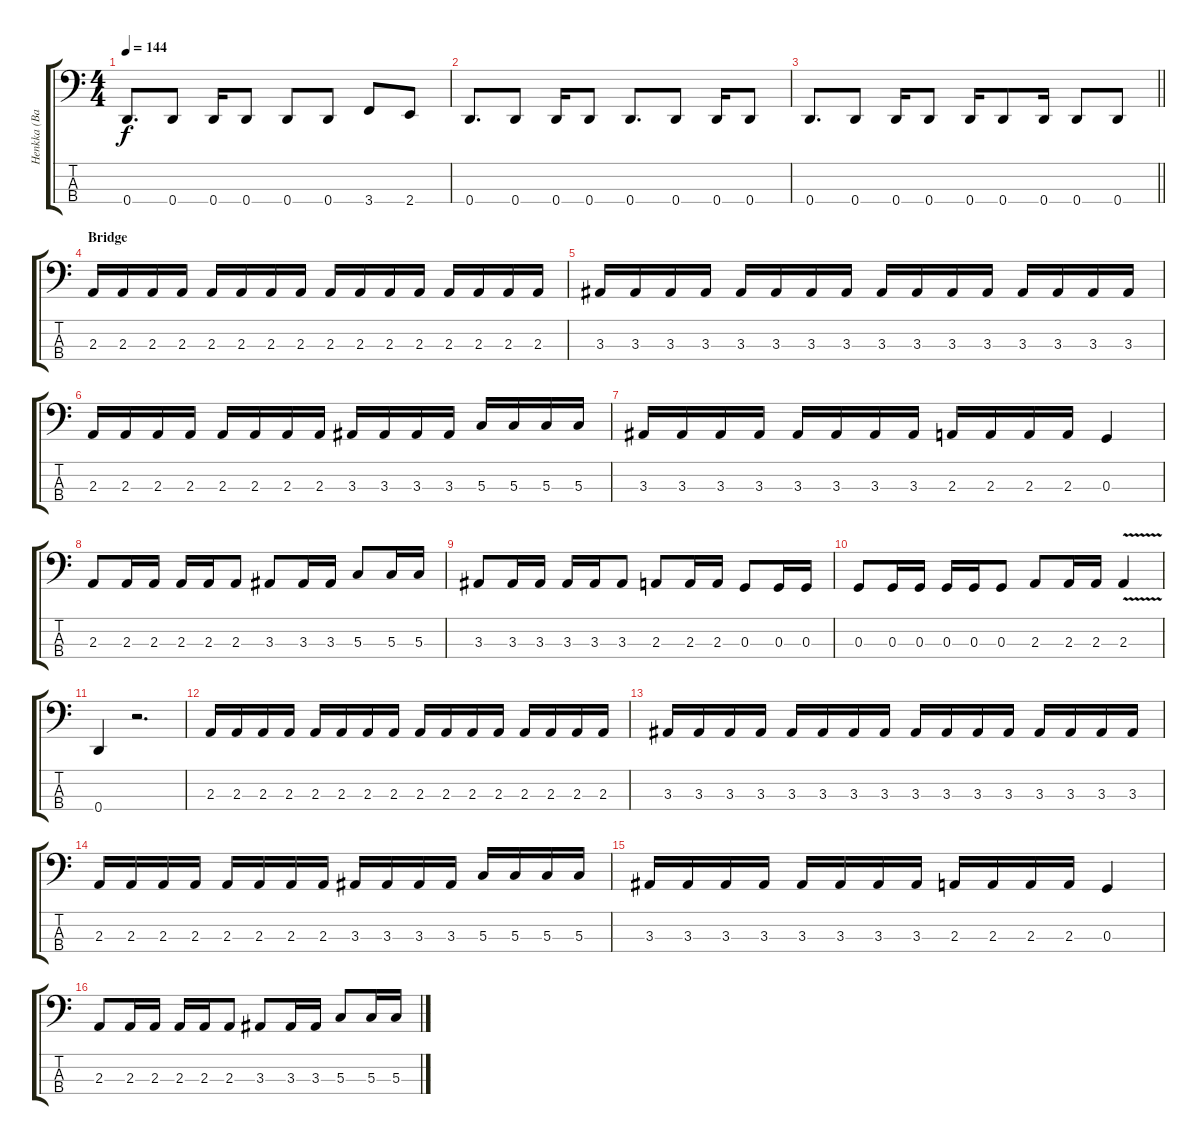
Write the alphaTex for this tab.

\track ("Henkka (Bass)" "Henkka (Ba") {instrument electricbasspick}
\staff {score tabs}
\tuning (F2 C2 G1 D1) {hide}
\ts (4 4)
\tempo 144
\clef f4
\ks c
0.4.8{d dy f} 0.4.8 0.4.16 0.4.8 0.4.8 0.4.8 3.4.8 2.4.8 |
0.4.8{d} 0.4.8 0.4.16 0.4.8 0.4.8{d} 0.4.8 0.4.16 0.4.8 |
\barLineRight lightlight
0.4.8{d} 0.4.8 0.4.16 0.4.8 0.4.16 0.4.8 0.4.16 0.4.8 0.4.8 |
\section ("" "Bridge")
2.3.16 2.3.16 2.3.16 2.3.16 2.3.16 2.3.16 2.3.16 2.3.16 2.3.16 2.3.16 2.3.16 2.3.16 2.3.16 2.3.16 2.3.16 2.3.16 |
3.3.16 3.3.16 3.3.16 3.3.16 3.3.16 3.3.16 3.3.16 3.3.16 3.3.16 3.3.16 3.3.16 3.3.16 3.3.16 3.3.16 3.3.16 3.3.16 |
2.3.16 2.3.16 2.3.16 2.3.16 2.3.16 2.3.16 2.3.16 2.3.16 3.3.16 3.3.16 3.3.16 3.3.16 5.3.16 5.3.16 5.3.16 5.3.16 |
3.3.16 3.3.16 3.3.16 3.3.16 3.3.16 3.3.16 3.3.16 3.3.16 2.3.16 2.3.16 2.3.16 2.3.16 0.3.4 |
2.3.8 2.3.16 2.3.16 2.3.16 2.3.16 2.3.8 3.3.8 3.3.16 3.3.16 5.3.8 5.3.16 5.3.16 |
3.3.8 3.3.16 3.3.16 3.3.16 3.3.16 3.3.8 2.3.8 2.3.16 2.3.16 0.3.8 0.3.16 0.3.16 |
0.3.8 0.3.16 0.3.16 0.3.16 0.3.16 0.3.8 2.3.8 2.3.16 2.3.16 2.3{v}.4 |
0.4.4 r.2{d} |
2.3.16 2.3.16 2.3.16 2.3.16 2.3.16 2.3.16 2.3.16 2.3.16 2.3.16 2.3.16 2.3.16 2.3.16 2.3.16 2.3.16 2.3.16 2.3.16 |
3.3.16 3.3.16 3.3.16 3.3.16 3.3.16 3.3.16 3.3.16 3.3.16 3.3.16 3.3.16 3.3.16 3.3.16 3.3.16 3.3.16 3.3.16 3.3.16 |
2.3.16 2.3.16 2.3.16 2.3.16 2.3.16 2.3.16 2.3.16 2.3.16 3.3.16 3.3.16 3.3.16 3.3.16 5.3.16 5.3.16 5.3.16 5.3.16 |
3.3.16 3.3.16 3.3.16 3.3.16 3.3.16 3.3.16 3.3.16 3.3.16 2.3.16 2.3.16 2.3.16 2.3.16 0.3.4 |
2.3.8 2.3.16 2.3.16 2.3.16 2.3.16 2.3.8 3.3.8 3.3.16 3.3.16 5.3.8 5.3.16 5.3.16
